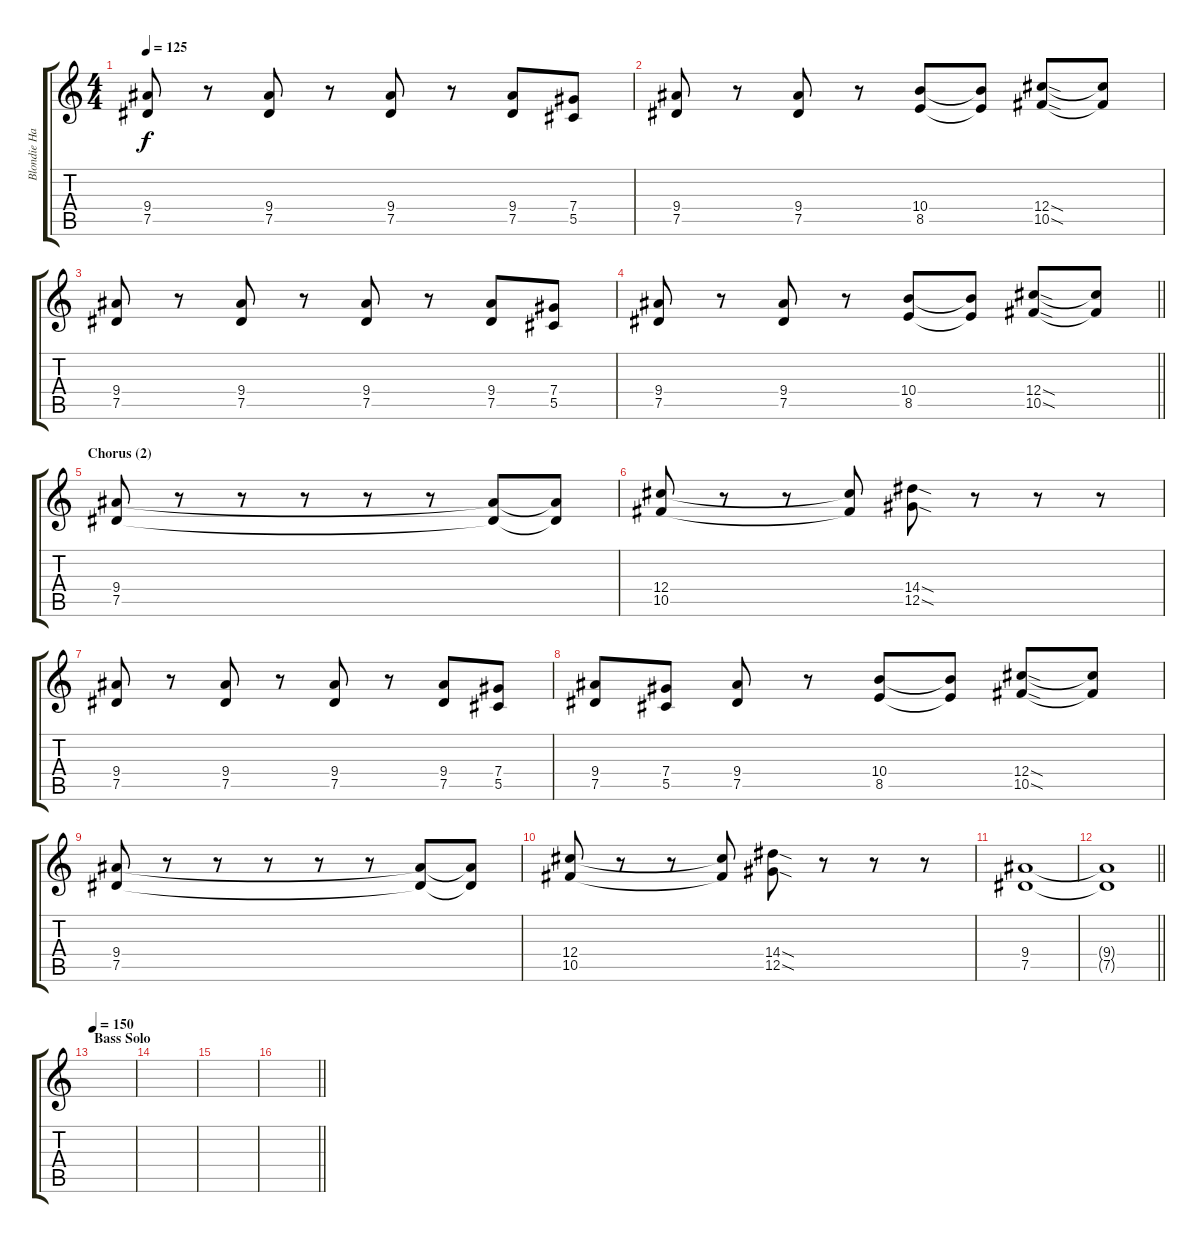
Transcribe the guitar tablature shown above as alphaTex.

\track ("Blondie Hammet" "Blondie Ha") {instrument overdrivenguitar}
\staff {score tabs}
\tuning (Eb4 Bb3 Gb3 Db3 Ab2 Eb2) {hide}
\ts (4 4)
\tempo 125
\clef g2
\ks c
(9.4 7.5).8{dy f} r.8 (9.4 7.5).8 r.8 (9.4 7.5).8 r.8 (9.4 7.5).8 (7.4 5.5).8 |
(9.4 7.5).8 r.8 (9.4 7.5).8 r.8 (10.4 8.5).8 (10.4{t} 8.5{t}).8 (12.4{sod} 10.5{sod}).8 (12.4{t} 10.5{t}).8 |
(9.4 7.5).8 r.8 (9.4 7.5).8 r.8 (9.4 7.5).8 r.8 (9.4 7.5).8 (7.4 5.5).8 |
\barLineRight lightlight
(9.4 7.5).8 r.8 (9.4 7.5).8 r.8 (10.4 8.5).8 (10.4{t} 8.5{t}).8 (12.4{sod} 10.5{sod}).8 (12.4{t} 10.5{t}).8 |
\section ("" "Chorus (2)")
(9.4 7.5).8 r.8 r.8 r.8 r.8 r.8 (9.4{t} 7.5{t}).8 (9.4{t} 7.5{t}).8 |
(12.4 10.5).8 r.8 r.8 (12.4{t} 10.5{t}).8 (14.4{sod} 12.5{sod}).8 r.8 r.8 r.8 |
(9.4 7.5).8 r.8 (9.4 7.5).8 r.8 (9.4 7.5).8 r.8 (9.4 7.5).8 (7.4 5.5).8 |
(9.4 7.5).8 (7.4 5.5).8 (9.4 7.5).8 r.8 (10.4 8.5).8 (10.4{t} 8.5{t}).8 (12.4{sod} 10.5{sod}).8 (12.4{t} 10.5{t}).8 |
(9.4 7.5).8 r.8 r.8 r.8 r.8 r.8 (9.4{t} 7.5{t}).8 (9.4{t} 7.5{t}).8 |
(12.4 10.5).8 r.8 r.8 (12.4{t} 10.5{t}).8 (14.4{sod} 12.5{sod}).8 r.8 r.8 r.8 |
(9.4 7.5).1 |
\barLineRight lightlight
(9.4{t} 7.5{t}).1 |
\section ("" "Bass Solo")
\tempo 150
|
|
|
\barLineRight lightlight
